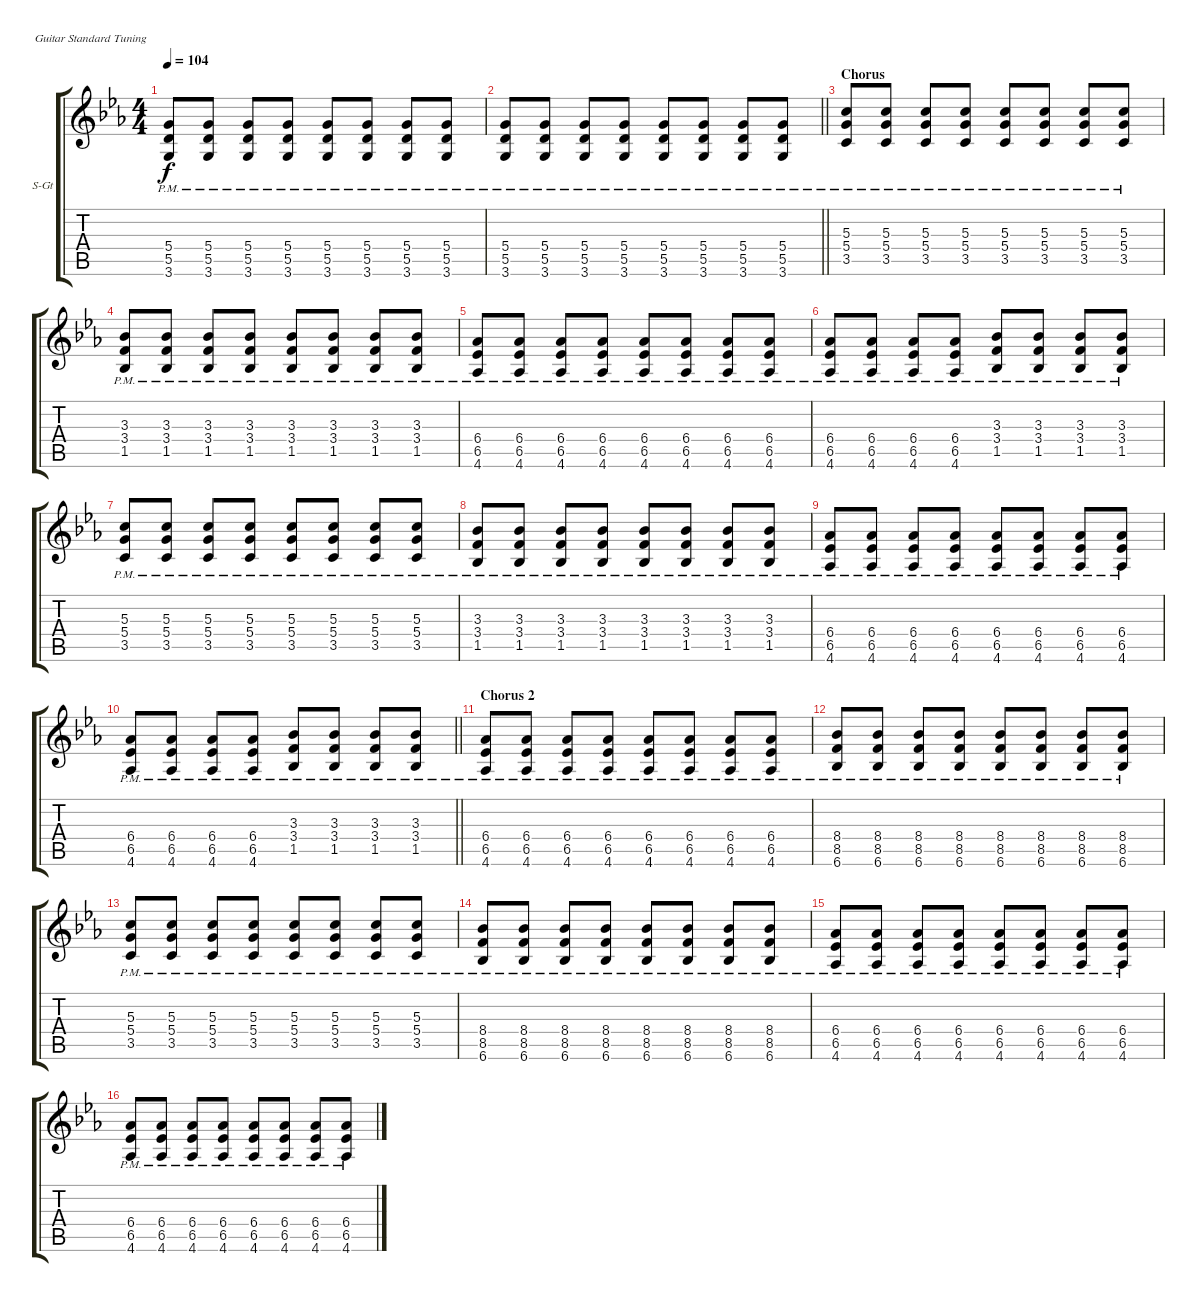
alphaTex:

\bracketExtendMode groupsimilarinstruments
\firstSystemTrackNameOrientation horizontal
\otherSystemsTrackNameOrientation horizontal
\track ("Acoustic guitar (muted)" "S-Gt") {instrument acousticguitarsteel}
\staff {score tabs}
\tuning (E4 B3 G3 D3 A2 E2)
\ts (4 4)
\tempo 104
\clef g2
\ks eb
(5.4{pm} 5.5{pm} 3.6{pm}).8{dy f} (5.4{pm} 5.5{pm} 3.6{pm}).8 (5.4{pm} 5.5{pm} 3.6{pm}).8 (5.4{pm} 5.5{pm} 3.6{pm}).8 (5.4{pm} 5.5{pm} 3.6{pm}).8 (5.4{pm} 5.5{pm} 3.6{pm}).8 (5.4{pm} 5.5{pm} 3.6{pm}).8 (5.4{pm} 5.5{pm} 3.6{pm}).8 |
\barLineRight lightlight
(5.4{pm} 5.5{pm} 3.6{pm}).8 (5.4{pm} 5.5{pm} 3.6{pm}).8 (5.4{pm} 5.5{pm} 3.6{pm}).8 (5.4{pm} 5.5{pm} 3.6{pm}).8 (5.4{pm} 5.5{pm} 3.6{pm}).8 (5.4{pm} 5.5{pm} 3.6{pm}).8 (5.4{pm} 5.5{pm} 3.6{pm}).8 (5.4{pm} 5.5{pm} 3.6{pm}).8 |
\section ("" "Chorus")
(5.3{pm} 5.4{pm} 3.5{pm}).8 (5.3{pm} 5.4{pm} 3.5{pm}).8 (5.3{pm} 5.4{pm} 3.5{pm}).8 (5.3{pm} 5.4{pm} 3.5{pm}).8 (5.3{pm} 5.4{pm} 3.5{pm}).8 (5.3{pm} 5.4{pm} 3.5{pm}).8 (5.3{pm} 5.4{pm} 3.5{pm}).8 (5.3{pm} 5.4{pm} 3.5{pm}).8 |
(3.3{pm} 3.4{pm} 1.5{pm}).8 (3.3{pm} 3.4{pm} 1.5{pm}).8 (3.3{pm} 3.4{pm} 1.5{pm}).8 (3.3{pm} 3.4{pm} 1.5{pm}).8 (3.3{pm} 3.4{pm} 1.5{pm}).8 (3.3{pm} 3.4{pm} 1.5{pm}).8 (3.3{pm} 3.4{pm} 1.5{pm}).8 (3.3{pm} 3.4{pm} 1.5{pm}).8 |
(6.4{pm} 6.5{pm} 4.6{pm}).8 (6.4{pm} 6.5{pm} 4.6{pm}).8 (6.4{pm} 6.5{pm} 4.6{pm}).8 (6.4{pm} 6.5{pm} 4.6{pm}).8 (6.4{pm} 6.5{pm} 4.6{pm}).8 (6.4{pm} 6.5{pm} 4.6{pm}).8 (6.4{pm} 6.5{pm} 4.6{pm}).8 (6.4{pm} 6.5{pm} 4.6{pm}).8 |
(6.4{pm} 6.5{pm} 4.6{pm}).8 (6.4{pm} 6.5{pm} 4.6{pm}).8 (6.4{pm} 6.5{pm} 4.6{pm}).8 (6.4{pm} 6.5{pm} 4.6{pm}).8 (3.3{pm} 3.4{pm} 1.5{pm}).8 (3.3{pm} 3.4{pm} 1.5{pm}).8 (3.3{pm} 3.4{pm} 1.5{pm}).8 (3.3{pm} 3.4{pm} 1.5{pm}).8 |
(5.3{pm} 5.4{pm} 3.5{pm}).8 (5.3{pm} 5.4{pm} 3.5{pm}).8 (5.3{pm} 5.4{pm} 3.5{pm}).8 (5.3{pm} 5.4{pm} 3.5{pm}).8 (5.3{pm} 5.4{pm} 3.5{pm}).8 (5.3{pm} 5.4{pm} 3.5{pm}).8 (5.3{pm} 5.4{pm} 3.5{pm}).8 (5.3{pm} 5.4{pm} 3.5{pm}).8 |
(3.3{pm} 3.4{pm} 1.5{pm}).8 (3.3{pm} 3.4{pm} 1.5{pm}).8 (3.3{pm} 3.4{pm} 1.5{pm}).8 (3.3{pm} 3.4{pm} 1.5{pm}).8 (3.3{pm} 3.4{pm} 1.5{pm}).8 (3.3{pm} 3.4{pm} 1.5{pm}).8 (3.3{pm} 3.4{pm} 1.5{pm}).8 (3.3{pm} 3.4{pm} 1.5{pm}).8 |
(6.4{pm} 6.5{pm} 4.6{pm}).8 (6.4{pm} 6.5{pm} 4.6{pm}).8 (6.4{pm} 6.5{pm} 4.6{pm}).8 (6.4{pm} 6.5{pm} 4.6{pm}).8 (6.4{pm} 6.5{pm} 4.6{pm}).8 (6.4{pm} 6.5{pm} 4.6{pm}).8 (6.4{pm} 6.5{pm} 4.6{pm}).8 (6.4{pm} 6.5{pm} 4.6{pm}).8 |
\barLineRight lightlight
(6.4{pm} 6.5{pm} 4.6{pm}).8 (6.4{pm} 6.5{pm} 4.6{pm}).8 (6.4{pm} 6.5{pm} 4.6{pm}).8 (6.4{pm} 6.5{pm} 4.6{pm}).8 (3.3{pm} 3.4{pm} 1.5{pm}).8 (3.3{pm} 3.4{pm} 1.5{pm}).8 (3.3{pm} 3.4{pm} 1.5{pm}).8 (3.3{pm} 3.4{pm} 1.5{pm}).8 |
\section ("" "Chorus 2")
(6.4{pm} 6.5{pm} 4.6{pm}).8 (6.4{pm} 6.5{pm} 4.6{pm}).8 (6.4{pm} 6.5{pm} 4.6{pm}).8 (6.4{pm} 6.5{pm} 4.6{pm}).8 (6.4{pm} 6.5{pm} 4.6{pm}).8 (6.4{pm} 6.5{pm} 4.6{pm}).8 (6.4{pm} 6.5{pm} 4.6{pm}).8 (6.4{pm} 6.5{pm} 4.6{pm}).8 |
(8.4{pm} 8.5{pm} 6.6{pm}).8 (8.4{pm} 8.5{pm} 6.6{pm}).8 (8.4{pm} 8.5{pm} 6.6{pm}).8 (8.4{pm} 8.5{pm} 6.6{pm}).8 (8.4{pm} 8.5{pm} 6.6{pm}).8 (8.4{pm} 8.5{pm} 6.6{pm}).8 (8.4{pm} 8.5{pm} 6.6{pm}).8 (8.4{pm} 8.5{pm} 6.6{pm}).8 |
(5.3{pm} 5.4{pm} 3.5{pm}).8 (5.3{pm} 5.4{pm} 3.5{pm}).8 (5.3{pm} 5.4{pm} 3.5{pm}).8 (5.3{pm} 5.4{pm} 3.5{pm}).8 (5.3{pm} 5.4{pm} 3.5{pm}).8 (5.3{pm} 5.4{pm} 3.5{pm}).8 (5.3{pm} 5.4{pm} 3.5{pm}).8 (5.3{pm} 5.4{pm} 3.5{pm}).8 |
(8.4{pm} 8.5{pm} 6.6{pm}).8 (8.4{pm} 8.5{pm} 6.6{pm}).8 (8.4{pm} 8.5{pm} 6.6{pm}).8 (8.4{pm} 8.5{pm} 6.6{pm}).8 (8.4{pm} 8.5{pm} 6.6{pm}).8 (8.4{pm} 8.5{pm} 6.6{pm}).8 (8.4{pm} 8.5{pm} 6.6{pm}).8 (8.4{pm} 8.5{pm} 6.6{pm}).8 |
(6.4{pm} 6.5{pm} 4.6{pm}).8 (6.4{pm} 6.5{pm} 4.6{pm}).8 (6.4{pm} 6.5{pm} 4.6{pm}).8 (6.4{pm} 6.5{pm} 4.6{pm}).8 (6.4{pm} 6.5{pm} 4.6{pm}).8 (6.4{pm} 6.5{pm} 4.6{pm}).8 (6.4{pm} 6.5{pm} 4.6{pm}).8 (6.4{pm} 6.5{pm} 4.6{pm}).8 |
(6.4{pm} 6.5{pm} 4.6{pm}).8 (6.4{pm} 6.5{pm} 4.6{pm}).8 (6.4{pm} 6.5{pm} 4.6{pm}).8 (6.4{pm} 6.5{pm} 4.6{pm}).8 (6.4{pm} 6.5{pm} 4.6{pm}).8 (6.4{pm} 6.5{pm} 4.6{pm}).8 (6.4{pm} 6.5{pm} 4.6{pm}).8 (6.4{pm} 6.5{pm} 4.6{pm}).8
